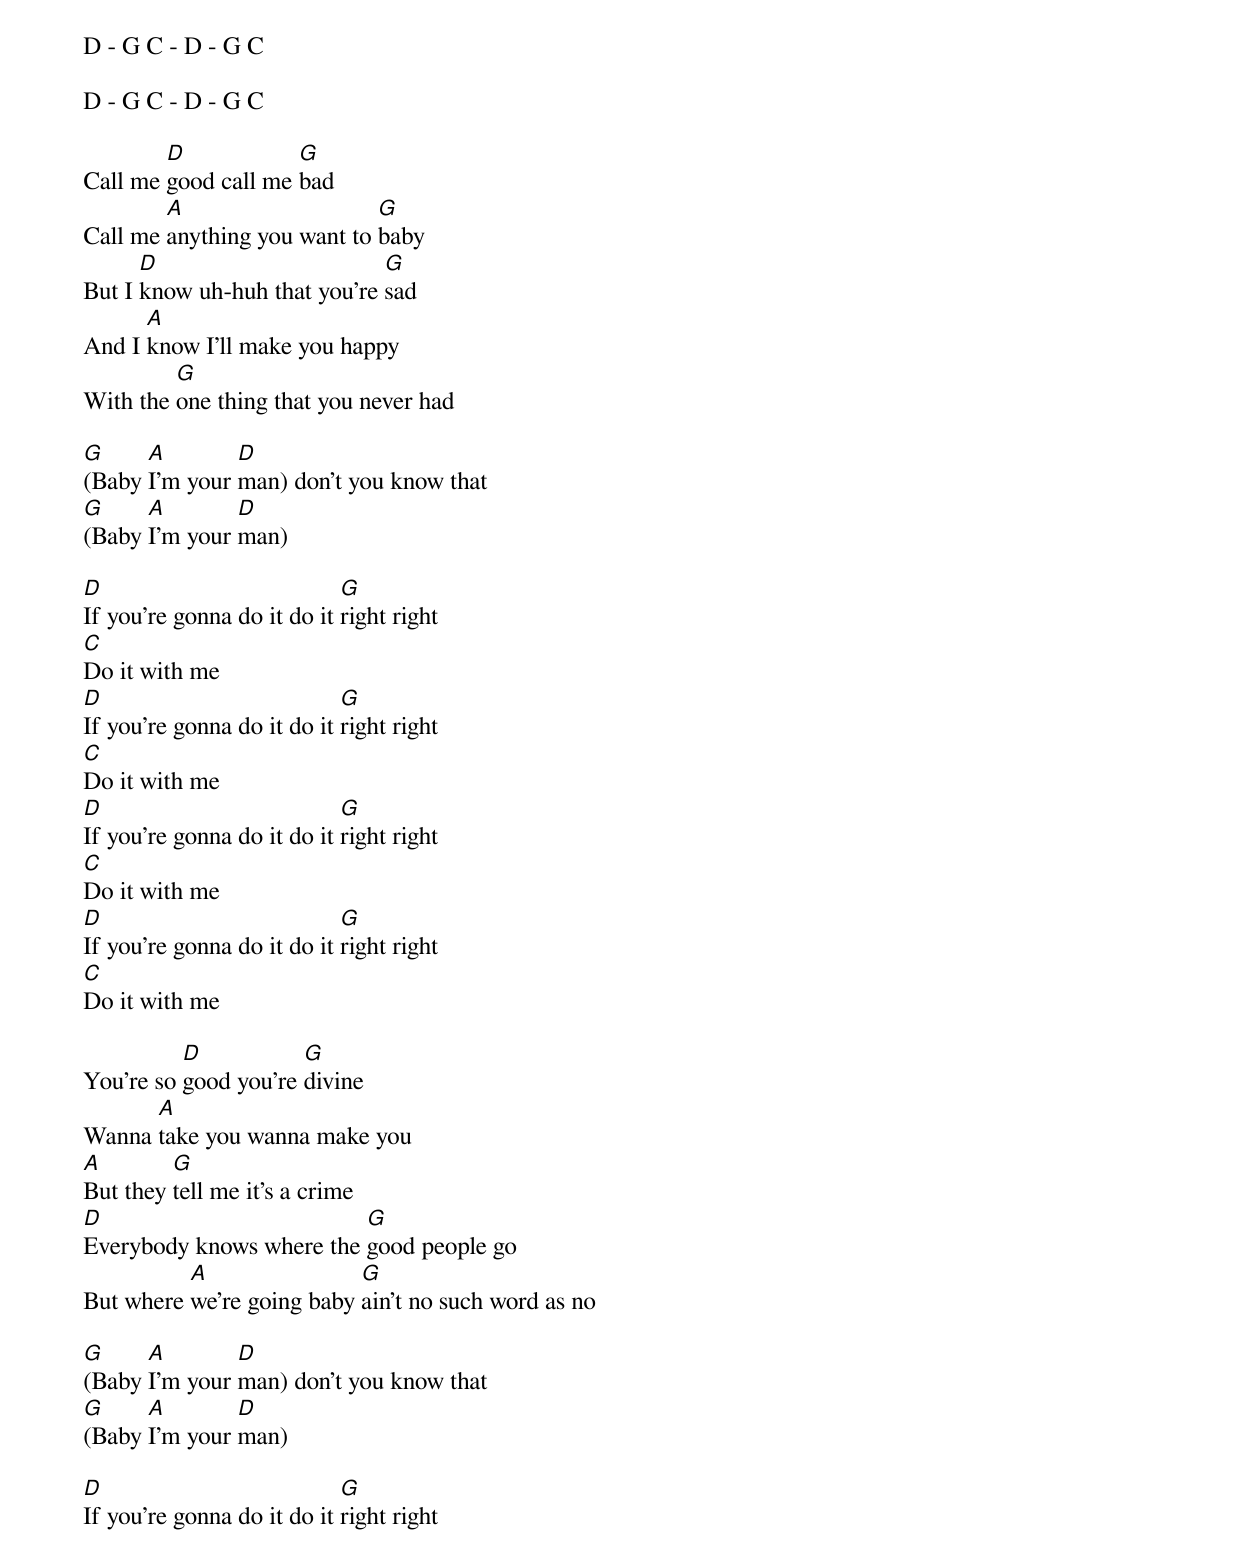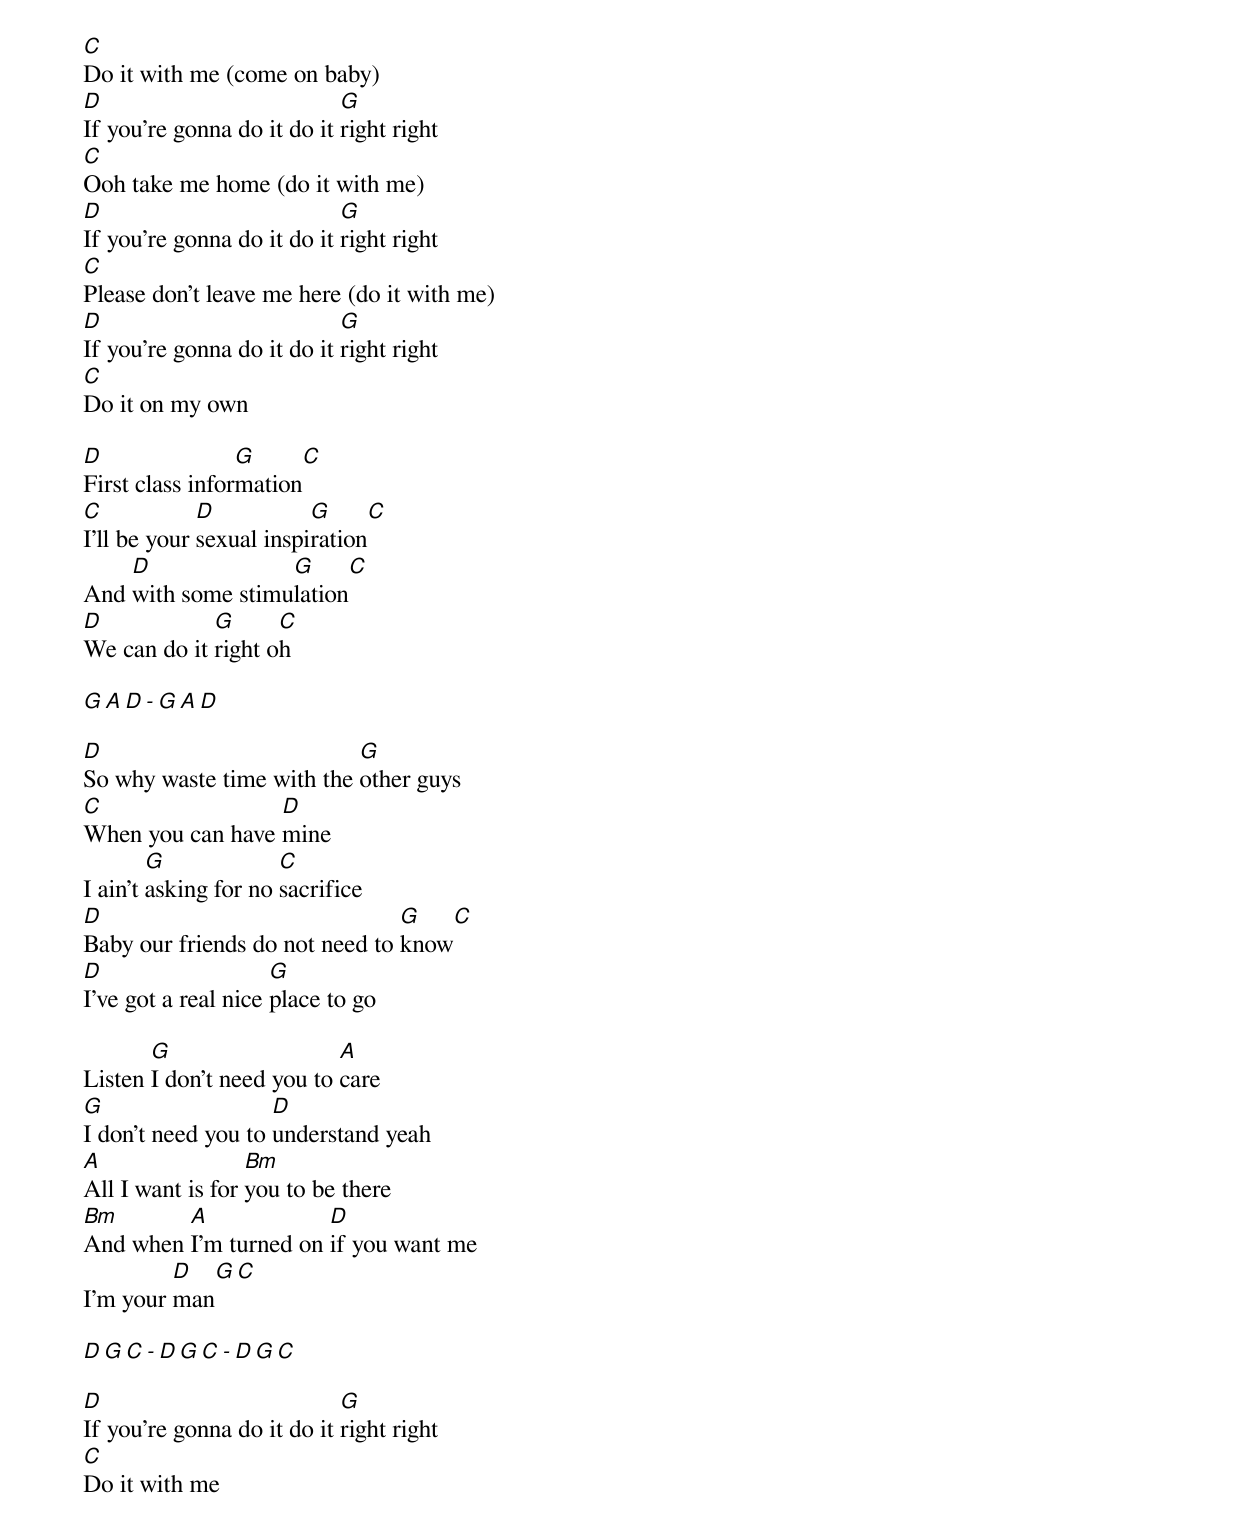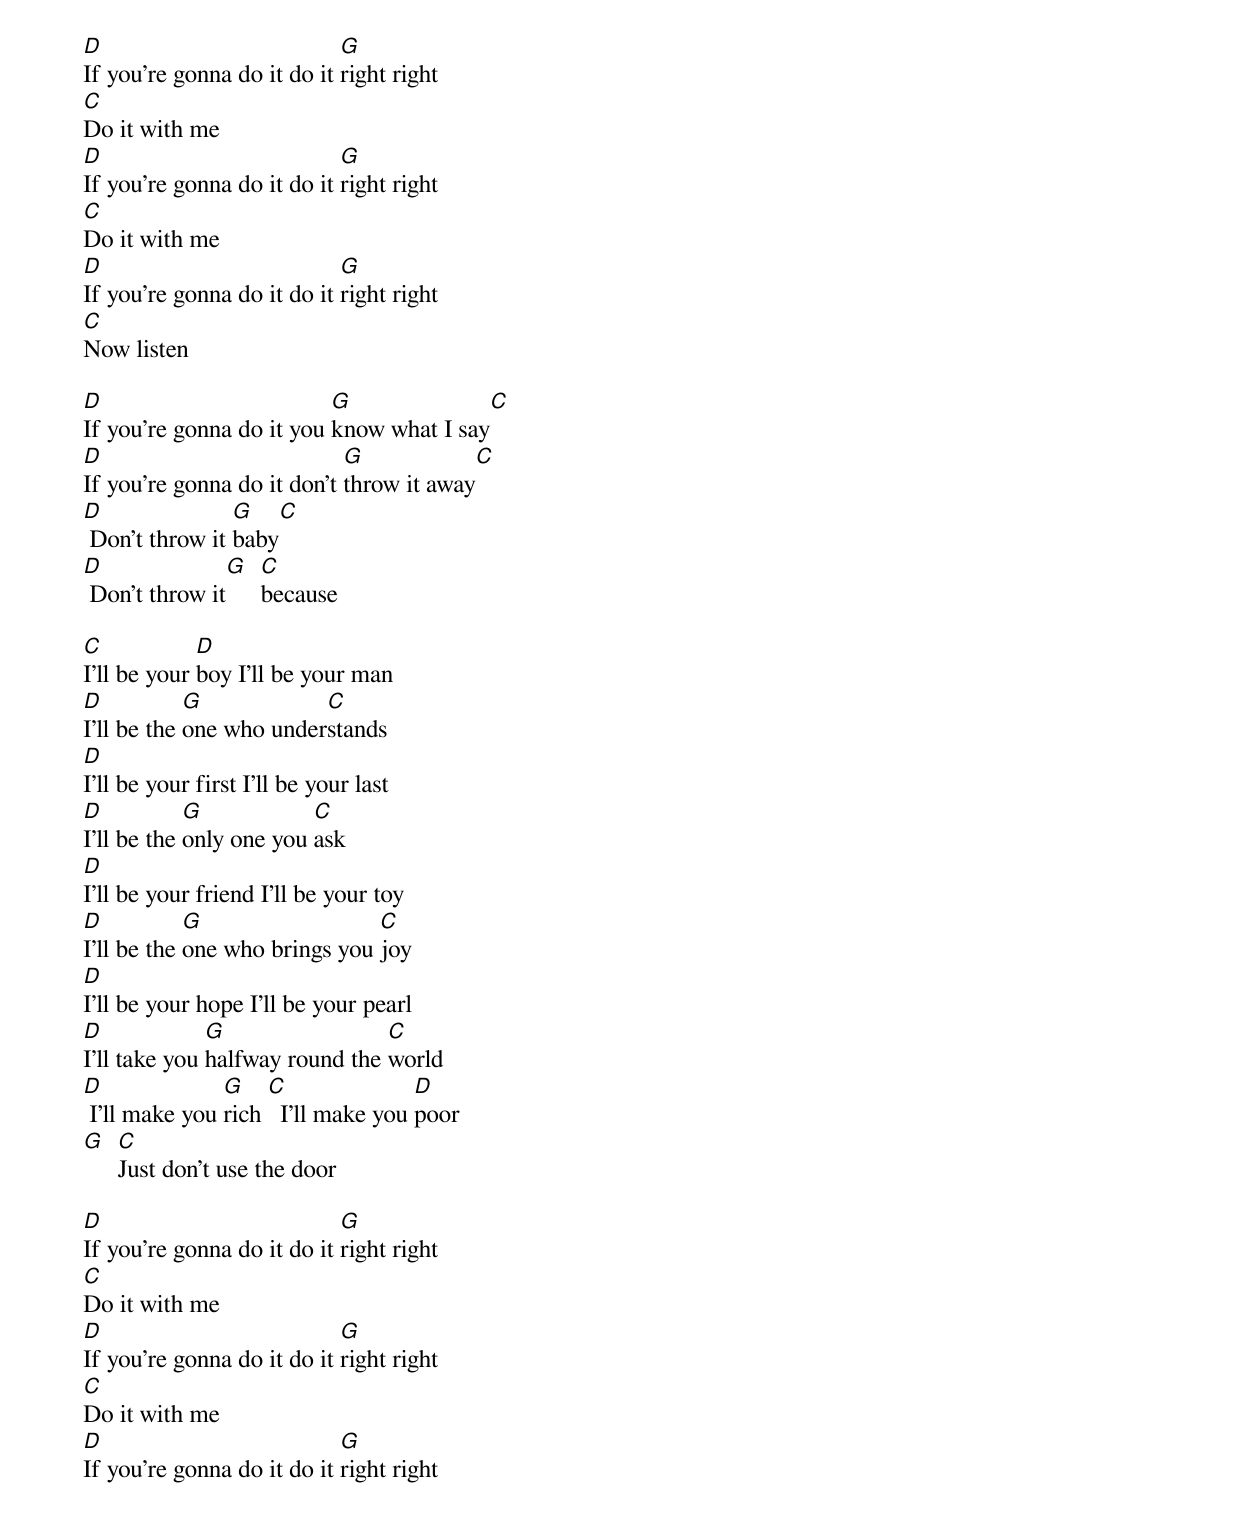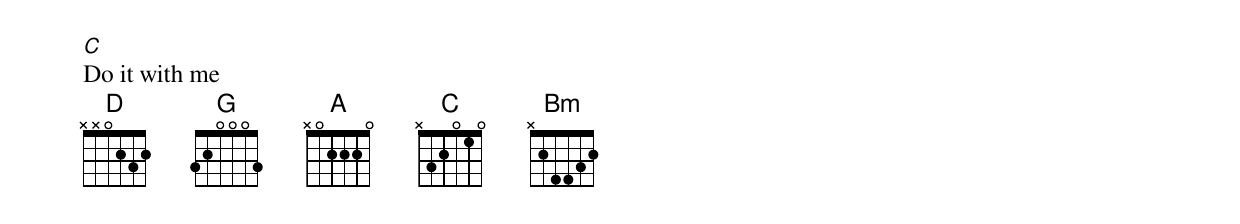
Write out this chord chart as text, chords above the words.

D - G C - D - G C

D - G C - D - G C

        D            G
Call me good call me bad
        A                    G
Call me anything you want to baby
      D                       G
But I know uh-huh that you're sad
      A
And I know I'll make you happy
         G
With the one thing that you never had

G     A        D
(Baby I'm your man) don't you know that
G     A        D
(Baby I'm your man)

D                           G
If you're gonna do it do it right right
C
Do it with me
D                           G
If you're gonna do it do it right right
C
Do it with me
D                           G
If you're gonna do it do it right right
C
Do it with me
D                           G
If you're gonna do it do it right right
C
Do it with me

          D           G
You're so good you're divine
      A
Wanna take you wanna make you
A        G
But they tell me it's a crime
D                         G
Everybody knows where the good people go
          A                G
But where we're going baby ain't no such word as no

G     A        D
(Baby I'm your man) don't you know that
G     A        D
(Baby I'm your man)

D                           G
If you're gonna do it do it right right
C
Do it with me (come on baby)
D                           G
If you're gonna do it do it right right
C
Ooh take me home (do it with me)
D                           G
If you're gonna do it do it right right
C
Please don't leave me here (do it with me)
D                           G
If you're gonna do it do it right right
C
Do it on my own

D                G      C
First class information
C            D           G      C
I'll be your sexual inspiration
    D              G      C
And with some stimulation
D            G      C
We can do it right oh

G A D - G A D

D                          G
So why waste time with the other guys
C                 D
When you can have mine
        G             C
I ain't asking for no sacrifice
D                               G    C
Baby our friends do not need to know
D                    G
I've got a real nice place to go

       G                   A
Listen I don't need you to care
G                   D
I don't need you to understand yeah
A                 Bm
All I want is for you to be there
Bm       A             D
And when I'm turned on if you want me
         D   G   C
I'm your man

D G C - D G C - D G C

D                           G
If you're gonna do it do it right right
C
Do it with me
D                           G
If you're gonna do it do it right right
C
Do it with me
D                           G
If you're gonna do it do it right right
C
Do it with me
D                           G
If you're gonna do it do it right right
C
Now listen

D                         G               C
If you're gonna do it you know what I say
D                           G             C
If you're gonna do it don't throw it away
D               G    C
 Don't throw it baby
D              G C
 Don't throw it  because

C            D
I'll be your boy I'll be your man
D           G            C
I'll be the one who understands
D
I'll be your first I'll be your last
D           G            C
I'll be the only one you ask
D
I'll be your friend I'll be your toy
D           G                  C
I'll be the one who brings you joy
D
I'll be your hope I'll be your pearl
D             G                 C
I'll take you halfway round the world
D              G    C               D
 I'll make you rich   I'll make you poor
G C
  Just don't use the door

D                           G
If you're gonna do it do it right right
C
Do it with me
D                           G
If you're gonna do it do it right right
C
Do it with me
D                           G
If you're gonna do it do it right right
C
Do it with me
